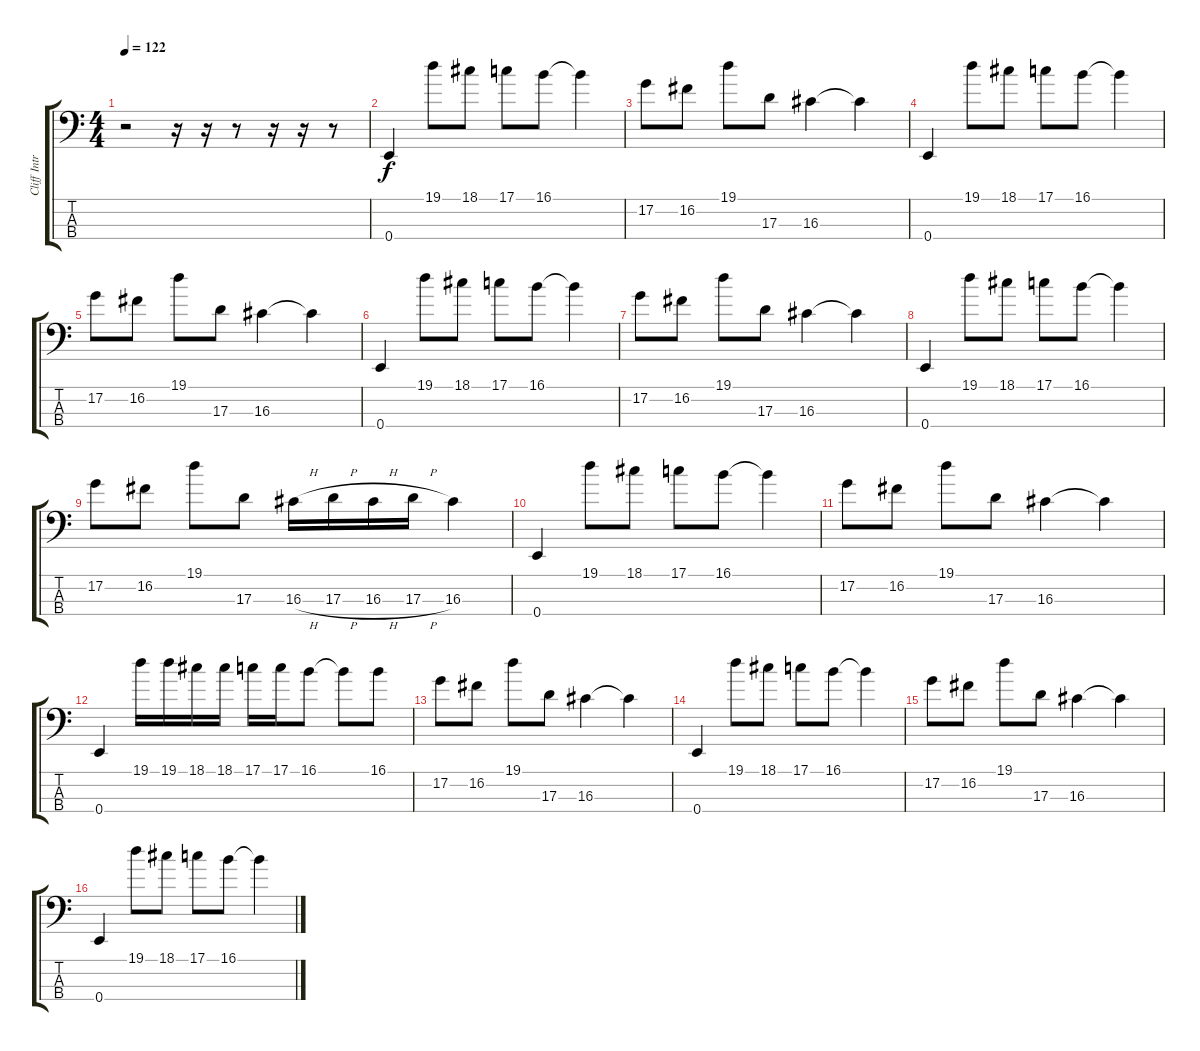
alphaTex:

\track ("Cliff Intro" "Cliff Intr") {instrument distortionguitar}
\staff {score tabs}
\tuning (G2 D2 A1 E1) {hide}
\ts (4 4)
\tempo 122
\clef f4
\ks c
r.2{dy f instrument distortionguitar} r.16 r.16 r.8 r.16 r.16 r.8 |
0.4.4 19.1.8 18.1.8 17.1.8 16.1.8 16.1{t}.4 |
17.2.8 16.2.8 19.1.8 17.3.8 16.3.4 16.3{t}.4 |
0.4.4 19.1.8 18.1.8 17.1.8 16.1.8 16.1{t}.4 |
17.2.8 16.2.8 19.1.8 17.3.8 16.3.4 16.3{t}.4 |
0.4.4 19.1.8 18.1.8 17.1.8 16.1.8 16.1{t}.4 |
17.2.8 16.2.8 19.1.8 17.3.8 16.3.4 16.3{t}.4 |
0.4.4 19.1.8 18.1.8 17.1.8 16.1.8 16.1{t}.4 |
17.2.8 16.2.8 19.1.8 17.3.8 16.3{h}.16 17.3{h}.16 16.3{h}.16 17.3{h}.16 16.3.4 |
0.4.4 19.1.8 18.1.8 17.1.8 16.1.8 16.1{t}.4 |
17.2.8 16.2.8 19.1.8 17.3.8 16.3.4 16.3{t}.4 |
0.4.4 19.1.16 19.1.16 18.1.16 18.1.16 17.1.16 17.1.16 16.1.8 16.1{t}.8 16.1.8 |
17.2.8 16.2.8 19.1.8 17.3.8 16.3.4 16.3{t}.4 |
0.4.4 19.1.8 18.1.8 17.1.8 16.1.8 16.1{t}.4 |
17.2.8 16.2.8 19.1.8 17.3.8 16.3.4 16.3{t}.4 |
0.4.4 19.1.8 18.1.8 17.1.8 16.1.8 16.1{t}.4
